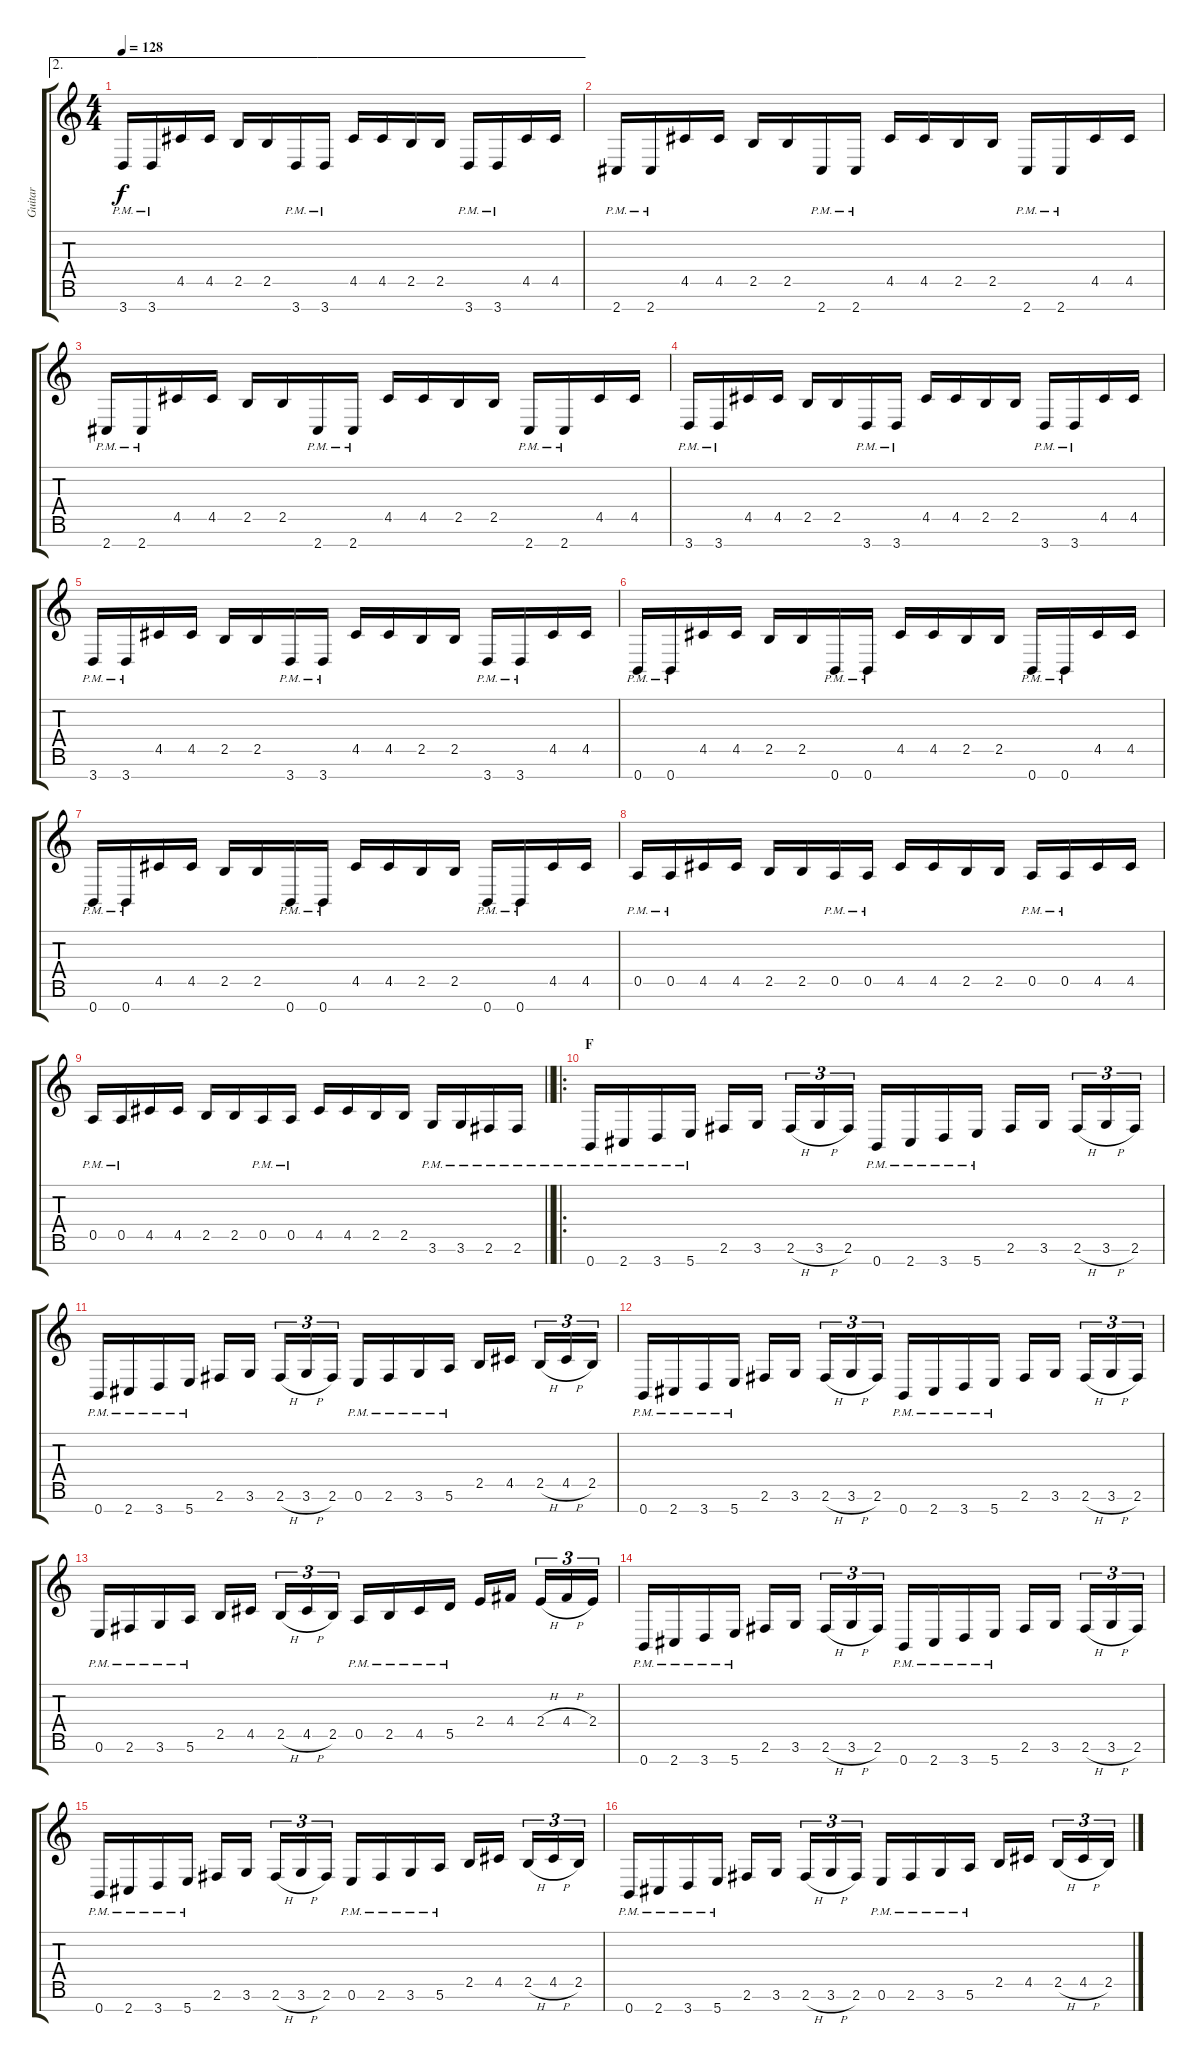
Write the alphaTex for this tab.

\track ("Guitar" "Guitar") {instrument distortionguitar}
\staff {score tabs}
\tuning (E4 B3 G3 D3 A2 E2 B1) {hide}
\ae 2
\ts (4 4)
\tempo 128
\clef g2
\ks c
3.7{pm}.16{dy f} 3.7{pm}.16 4.5.16 4.5.16 2.5.16 2.5.16 3.7{pm}.16 3.7{pm}.16 4.5.16 4.5.16 2.5.16 2.5.16 3.7{pm}.16 3.7{pm}.16 4.5.16 4.5.16 |
2.7{pm}.16 2.7{pm}.16 4.5.16 4.5.16 2.5.16 2.5.16 2.7{pm}.16 2.7{pm}.16 4.5.16 4.5.16 2.5.16 2.5.16 2.7{pm}.16 2.7{pm}.16 4.5.16 4.5.16 |
2.7{pm}.16 2.7{pm}.16 4.5.16 4.5.16 2.5.16 2.5.16 2.7{pm}.16 2.7{pm}.16 4.5.16 4.5.16 2.5.16 2.5.16 2.7{pm}.16 2.7{pm}.16 4.5.16 4.5.16 |
3.7{pm}.16 3.7{pm}.16 4.5.16 4.5.16 2.5.16 2.5.16 3.7{pm}.16 3.7{pm}.16 4.5.16 4.5.16 2.5.16 2.5.16 3.7{pm}.16 3.7{pm}.16 4.5.16 4.5.16 |
3.7{pm}.16 3.7{pm}.16 4.5.16 4.5.16 2.5.16 2.5.16 3.7{pm}.16 3.7{pm}.16 4.5.16 4.5.16 2.5.16 2.5.16 3.7{pm}.16 3.7{pm}.16 4.5.16 4.5.16 |
0.7{pm}.16 0.7{pm}.16 4.5.16 4.5.16 2.5.16 2.5.16 0.7{pm}.16 0.7{pm}.16 4.5.16 4.5.16 2.5.16 2.5.16 0.7{pm}.16 0.7{pm}.16 4.5.16 4.5.16 |
0.7{pm}.16 0.7{pm}.16 4.5.16 4.5.16 2.5.16 2.5.16 0.7{pm}.16 0.7{pm}.16 4.5.16 4.5.16 2.5.16 2.5.16 0.7{pm}.16 0.7{pm}.16 4.5.16 4.5.16 |
0.5{pm}.16 0.5{pm}.16 4.5.16 4.5.16 2.5.16 2.5.16 0.5{pm}.16 0.5{pm}.16 4.5.16 4.5.16 2.5.16 2.5.16 0.5{pm}.16 0.5{pm}.16 4.5.16 4.5.16 |
\barLineRight lightlight
0.5{pm}.16 0.5{pm}.16 4.5.16 4.5.16 2.5.16 2.5.16 0.5{pm}.16 0.5{pm}.16 4.5.16 4.5.16 2.5.16 2.5.16 3.6{pm}.16 3.6{pm}.16 2.6{pm}.16 2.6{pm}.16 |
\ro
\section ("" "F")
0.7{pm}.16 2.7{pm}.16 3.7{pm}.16 5.7{pm}.16 2.6.16 3.6.16{beam splitsecondary} 2.6{h}.16{tu (3 2)} 3.6{h}.16{tu (3 2)} 2.6.16{tu (3 2)} 0.7{pm}.16 2.7{pm}.16 3.7{pm}.16 5.7{pm}.16 2.6.16 3.6.16{beam splitsecondary} 2.6{h}.16{tu (3 2)} 3.6{h}.16{tu (3 2)} 2.6.16{tu (3 2)} |
0.7{pm}.16 2.7{pm}.16 3.7{pm}.16 5.7{pm}.16 2.6.16 3.6.16{beam splitsecondary} 2.6{h}.16{tu (3 2)} 3.6{h}.16{tu (3 2)} 2.6.16{tu (3 2)} 0.6{pm}.16 2.6{pm}.16 3.6{pm}.16 5.6{pm}.16 2.5.16 4.5.16{beam splitsecondary} 2.5{h}.16{tu (3 2)} 4.5{h}.16{tu (3 2)} 2.5.16{tu (3 2)} |
0.7{pm}.16 2.7{pm}.16 3.7{pm}.16 5.7{pm}.16 2.6.16 3.6.16{beam splitsecondary} 2.6{h}.16{tu (3 2)} 3.6{h}.16{tu (3 2)} 2.6.16{tu (3 2)} 0.7{pm}.16 2.7{pm}.16 3.7{pm}.16 5.7{pm}.16 2.6.16 3.6.16{beam splitsecondary} 2.6{h}.16{tu (3 2)} 3.6{h}.16{tu (3 2)} 2.6.16{tu (3 2)} |
0.6{pm}.16 2.6{pm}.16 3.6{pm}.16 5.6{pm}.16 2.5.16 4.5.16{beam splitsecondary} 2.5{h}.16{tu (3 2)} 4.5{h}.16{tu (3 2)} 2.5.16{tu (3 2)} 0.5{pm}.16 2.5{pm}.16 4.5{pm}.16 5.5{pm}.16 2.4.16 4.4.16{beam splitsecondary} 2.4{h}.16{tu (3 2)} 4.4{h}.16{tu (3 2)} 2.4.16{tu (3 2)} |
0.7{pm}.16 2.7{pm}.16 3.7{pm}.16 5.7{pm}.16 2.6.16 3.6.16{beam splitsecondary} 2.6{h}.16{tu (3 2)} 3.6{h}.16{tu (3 2)} 2.6.16{tu (3 2)} 0.7{pm}.16 2.7{pm}.16 3.7{pm}.16 5.7{pm}.16 2.6.16 3.6.16{beam splitsecondary} 2.6{h}.16{tu (3 2)} 3.6{h}.16{tu (3 2)} 2.6.16{tu (3 2)} |
0.7{pm}.16 2.7{pm}.16 3.7{pm}.16 5.7{pm}.16 2.6.16 3.6.16{beam splitsecondary} 2.6{h}.16{tu (3 2)} 3.6{h}.16{tu (3 2)} 2.6.16{tu (3 2)} 0.6{pm}.16 2.6{pm}.16 3.6{pm}.16 5.6{pm}.16 2.5.16 4.5.16{beam splitsecondary} 2.5{h}.16{tu (3 2)} 4.5{h}.16{tu (3 2)} 2.5.16{tu (3 2)} |
0.7{pm}.16 2.7{pm}.16 3.7{pm}.16 5.7{pm}.16 2.6.16 3.6.16{beam splitsecondary} 2.6{h}.16{tu (3 2)} 3.6{h}.16{tu (3 2)} 2.6.16{tu (3 2)} 0.6{pm}.16 2.6{pm}.16 3.6{pm}.16 5.6{pm}.16 2.5.16 4.5.16{beam splitsecondary} 2.5{h}.16{tu (3 2)} 4.5{h}.16{tu (3 2)} 2.5.16{tu (3 2)}
